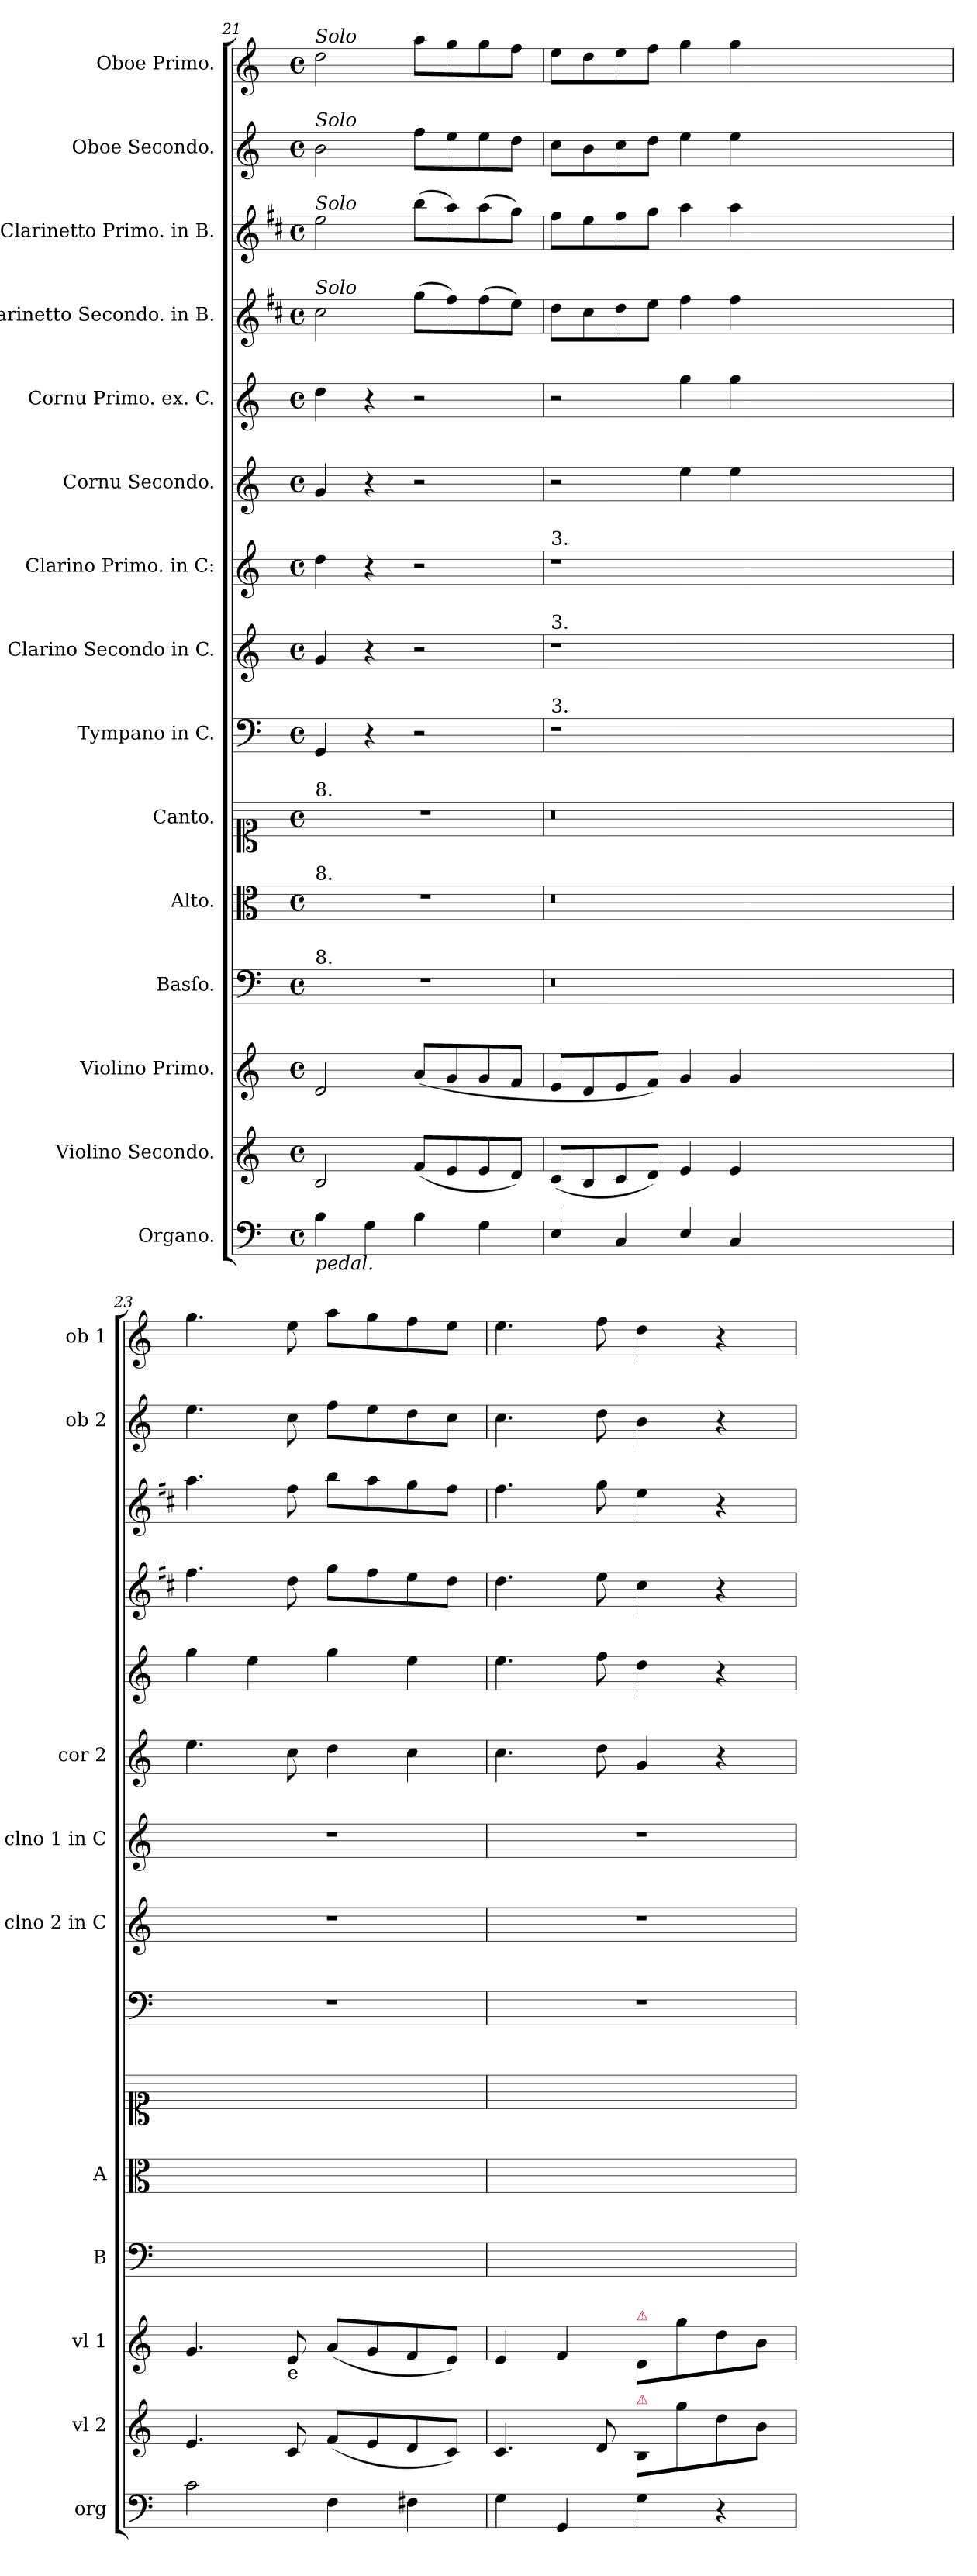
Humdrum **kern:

**kern	**kern	**dynam	**kern	**dynam	**kern	**kern	**kern	**kern	**kern	**kern	**kern	**kern	**kern	**kern	**kern	**kern
*part15	*part14	*part14	*part13	*part13	*part12	*part11	*part10	*part9	*part8	*part7	*part6	*part5	*part4	*part3	*part2	*part1
*staff15	*staff14	*staff14	*staff13	*staff13	*staff12	*staff11	*staff10	*staff9	*staff8	*staff7	*staff6	*staff5	*staff4	*staff3	*staff2	*staff1
*I"Organo.	*I"Violino Secondo.	*	*I"Violino Primo.	*	*I"Basſo.	*I"Alto.	*I"Canto.	*I"Tympano in C.	*I"Clarino Secondo in C.	*I"Clarino Primo. in C:	*I"Cornu Secondo.	*I"Cornu Primo. ex. C.	*I"Clarinetto Secondo. in B.	*I"Clarinetto Primo. in B.	*I"Oboe Secondo.	*I"Oboe Primo.
*I'org	*I'vl 2	*	*I'vl 1	*	*I'B	*I'A	*	*	*I'clno 2 in C	*I'clno 1 in C	*I'cor 2	*	*	*	*I'ob 2	*I'ob 1
*clefF4	*clefG2	*	*clefG2	*	*clefF4	*clefC3	*clefC1	*clefF4	*clefG2	*clefG2	*clefG2	*clefG2	*clefG2	*clefG2	*clefG2	*clefG2
*	*	*	*	*	*	*	*	*	*	*	*	*	*ITrd1c2	*ITrd1c2	*	*
*k[]	*k[]	*	*k[]	*	*k[]	*k[]	*k[]	*k[]	*k[]	*k[]	*k[]	*k[]	*k[]	*k[]	*k[]	*k[]
*C:	*C:	*	*C:	*	*C:	*C:	*C:	*C:	*C:	*C:	*C:	*C:	*C:	*C:	*C:	*C:
*M4/4	*M4/4	*	*M4/4	*	*M4/4	*M4/4	*M4/4	*M4/4	*M4/4	*M4/4	*M4/4	*M4/4	*M4/4	*M4/4	*M4/4	*M4/4
*met(c)	*met(c)	*	*met(c)	*	*met(c)	*met(c)	*met(c)	*met(c)	*met(c)	*met(c)	*met(c)	*met(c)	*met(c)	*met(c)	*met(c)	*met(c)
=21	=21	=21	=21	=21	=21	=21	=21	=21	=21	=21	=21	=21	=21	=21	=21	=21
!	!	!	!	!	!	!	!	!	!	!	!	!	!	!	!	!LO:TX:a:i:t=Solo
!	!	!	!	!	!	!	!	!	!	!	!	!	!	!	!LO:TX:a:i:t=Solo	!
!	!	!	!	!	!	!	!	!	!	!	!	!	!	!LO:TX:a:i:t=Solo	!	!
!	!	!	!	!	!	!	!	!	!	!	!	!	!LO:TX:a:i:t=Solo	!	!	!
!	!	!	!	!	!	!	!LO:TX:a:t=8.	!	!	!	!	!	!	!	!	!
!	!	!	!	!	!	!LO:TX:a:t=8.	!	!	!	!	!	!	!	!	!	!
!	!	!	!	!	!LO:TX:a:t=8.	!	!	!	!	!	!	!	!	!	!	!
!LO:TX:b:i:t=pedal.	!	!	!	!	!	!	!	!	!	!	!	!	!	!	!	!
!	!	!LO:DY:rj	!	!LO:DY:rj	!	!	!	!	!	!	!	!	!	!	!	!
4B\	2B/	piano	2d/	pia	1r	1r	1r	4GG/	4g/	4dd\	4g/	4dd\	2b\	2dd\	2b\	2dd\
4G\	.	.	.	.	.	.	.	4r	4r	4r	4r	4r	.	.	.	.
4B\	(8f/L	.	(8a/L	.	.	.	.	2r	2r	2r	2r	2r	(8ff\L	(8aa\L	8ff\L	8aa\L
.	8e/	.	8g/	.	.	.	.	.	.	.	.	.	8ee\)	8gg\)	8ee\	8gg\
4G\	8e/	.	8g/	.	.	.	.	.	.	.	.	.	(8ee\	(8gg\	8ee\	8gg\
.	8d/J)	.	8f/J	.	.	.	.	.	.	.	.	.	8dd\J)	8ff\J)	8dd\J	8ff\J
=22	=22	=22	=22	=22	=22	=22	=22	=22	=22	=22	=22	=22	=22	=22	=22	=22
!	!	!	!	!	!	!	!	!	!	!LO:TX:a:t=3.	!	!	!	!	!	!
!	!	!	!	!	!	!	!	!	!LO:TX:a:t=3.	!	!	!	!	!	!	!
!	!	!	!	!	!	!	!	!LO:TX:a:t=3.	!	!	!	!	!	!	!	!
4E/	(8c/L	.	8e/L	.	0.r	0.r	0.r	1r	1r	1r	2r	2r	8cc\L	8ee\L	8cc\L	8ee\L
.	8B/	.	8d/	.	.	.	.	.	.	.	.	.	8b\	8dd\	8b\	8dd\
4C/	8c/	.	8e/	.	.	.	.	.	.	.	.	.	8cc\	8ee\	8cc\	8ee\
.	8d/J)	.	8f/J)	.	.	.	.	.	.	.	.	.	8dd\J	8ff\J	8dd\J	8ff\J
4E/	4e/	.	4g/	.	.	.	.	.	.	.	4ee\	4gg\	4ee\	4gg\	4ee\	4gg\
4C/	4e/	.	4g/	.	.	.	.	.	.	.	4ee\	4gg\	4ee\	4gg\	4ee\	4gg\
0ryy	0ryy	.	0ryy	.	.	.	.	0ryy	0ryy	0ryy	0ryy	0ryy	0ryy	0ryy	0ryy	0ryy
=23	=23	=23	=23	=23	=23	=23	=23	=23	=23	=23	=23	=23	=23	=23	=23	=23
2c\	4.e/	.	4.g/	.	1ryy	1ryy	1ryy	1r	1r	1r	4.ee\	4gg\	4.ee\	4.gg\	4.ee\	4.gg\
.	.	.	.	.	.	.	.	.	.	.	.	4ee\	.	.	.	.
!	!	!	!LO:TX:b:t=e	!	!	!	!	!	!	!	!	!	!	!	!	!
.	8c/	.	8e/	.	.	.	.	.	.	.	8cc\	.	8cc\	8ee\	8cc\	8ee\
4F\	(8f/L	.	(8a/L	.	.	.	.	.	.	.	4dd\	4gg\	8ff\L	8aa\L	8ff\L	8aa\L
.	8e/	.	8g/	.	.	.	.	.	.	.	.	.	8ee\	8gg\	8ee\	8gg\
4F#X\	8d/	.	8f/	.	.	.	.	.	.	.	4cc\	4ee\	8dd\	8ff\	8dd\	8ff\
.	8c/J)	.	8e/J)	.	.	.	.	.	.	.	.	.	8cc\J	8ee\J	8cc\J	8ee\J
=24	=24	=24	=24	=24	=24	=24	=24	=24	=24	=24	=24	=24	=24	=24	=24	=24
4G\	4.c/	.	4e/	.	1ryy	1ryy	1ryy	1r	1r	1r	4.cc\	4.ee\	4.cc\	4.ee\	4.cc\	4.ee\
4GG/	.	.	4f/	.	.	.	.	.	.	.	.	.	.	.	.	.
.	8d/	.	.	.	.	.	.	.	.	.	8dd\	8ff\	8dd\	8ff\	8dd\	8ff\
!	!	!	!LO:TX:a:color=crimson:t=⚠	!	!	!	!	!	!	!	!	!	!	!	!	!
!	!LO:TX:a:color=crimson:t=⚠	!	!	!	!	!	!	!	!	!	!	!	!	!	!	!
4G\	8B/L	.	8d/L	.	.	.	.	.	.	.	4g/	4dd\	4b\	4dd\	4b\	4dd\
.	8gg\	.	8gg\	for.	.	.	.	.	.	.	.	.	.	.	.	.
4r	8dd\	for.	8dd\	.	.	.	.	.	.	.	4r	4r	4r	4r	4r	4r
.	8b\J	.	8b\J	.	.	.	.	.	.	.	.	.	.	.	.	.
=	=	=	=	=	=	=	=	=	=	=	=	=	=	=	=	=
*-	*-	*-	*-	*-	*-	*-	*-	*-	*-	*-	*-	*-	*-	*-	*-	*-
